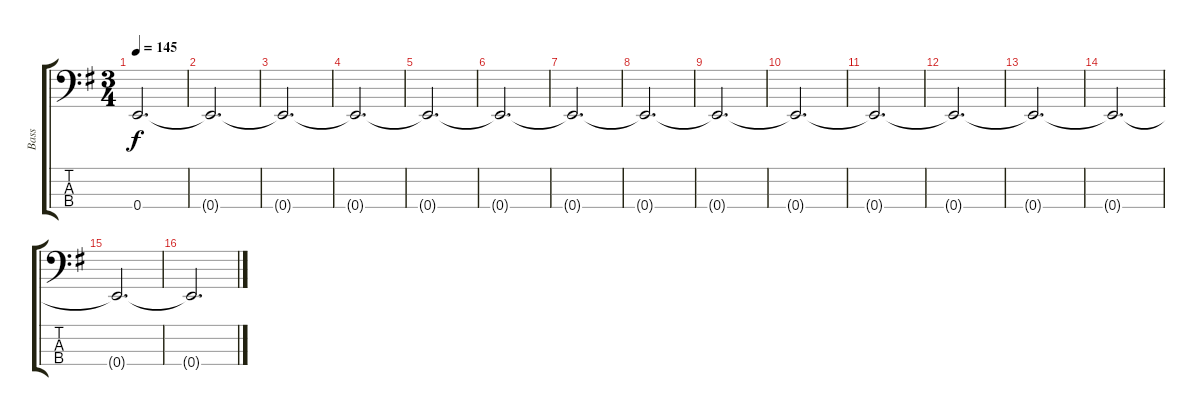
\track ("Bass" "Bass") {instrument electricbassfinger}
\staff {score tabs}
\tuning (G2 D2 A1 E1) {hide}
\ts (3 4)
\tempo 145
\clef f4
\ks g
0.4{t}.2{d dy f} |
0.4{t}.2{d} |
0.4{t}.2{d} |
0.4{t}.2{d} |
0.4{t}.2{d} |
0.4{t}.2{d} |
0.4{t}.2{d} |
0.4{t}.2{d} |
0.4{t}.2{d} |
0.4{t}.2{d} |
0.4{t}.2{d} |
0.4{t}.2{d} |
0.4{t}.2{d} |
0.4{t}.2{d} |
0.4{t}.2{d volume 0} |
0.4{t}.2{d}
